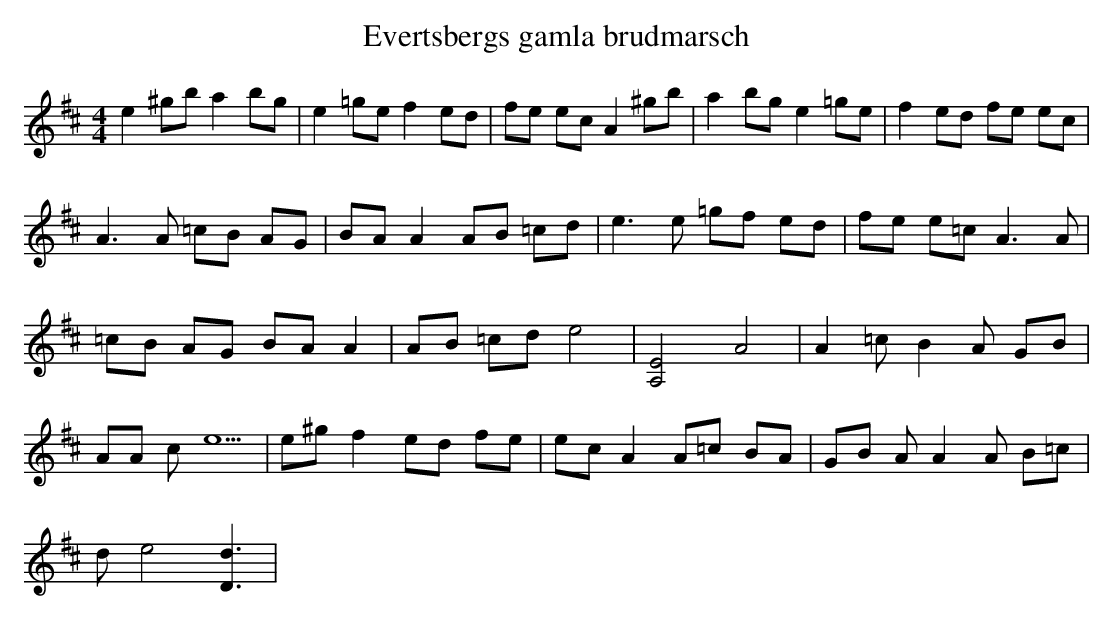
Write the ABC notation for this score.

X:1
T: Evertsbergs gamla brudmarsch
M: 4/4
L: 1/16
K: D
e4 ^g2b2 a4 b2g2 | e4 =g2e2 f4 e2d2 | f2e2 e2c2 A4 ^g2b2 | a4 b2g2 e4 =g2e2 | f4 e2d2 f2e2 e2c2 |
A4>A4 =c2B2 A2G2 | B2A2 A4 A2B2 =c2d2 | e4>e4 =g2f2 e2d2 | f2e2 e2=c4< A4A2 |
=c2B2 A2G2 B2A2 A4 | A2B2 =c2d2 e8 | [A,8E8] A8 | A4 =c2B4A2 G2B2 |
A2A2 c2e10 | e2^g2 f4 e2d2 f2e2 | e2c2 A4 A2=c2 B2A2 | G2B2 A2A4A2 B2=c2 |
d2e8[D6d6] |
